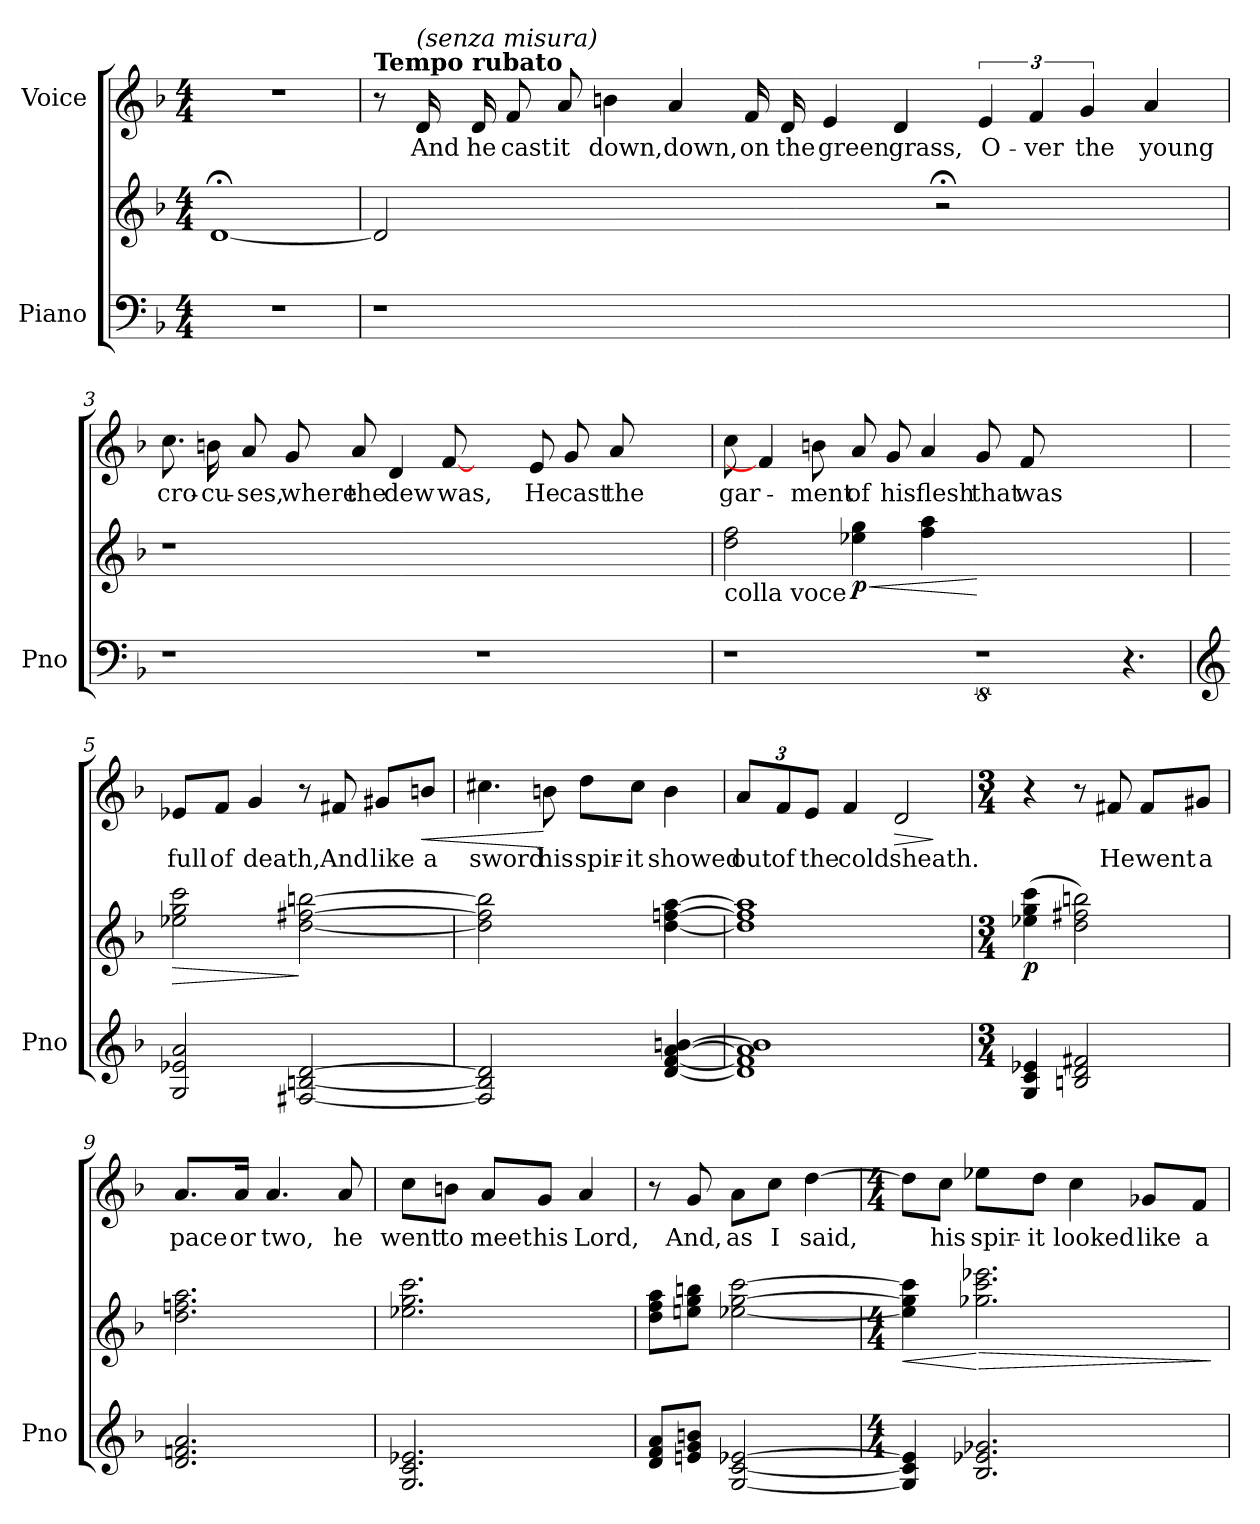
**kern	**kern	**dynam	**kern	**text	**dynam
*part2	*part2	*part2	*part1	*part1	*part1
*staff3	*staff2	*staff2/3	*staff1	*staff1	*staff1
*I"Piano	*	*	*I"Voice	*	*
*I'Pno	*	*	*	*	*
*clefF4	*clefG2	*	*clefG2	*	*
*k[b-]	*k[b-]	*	*k[b-]	*	*
*M4/4	*M4/4	*	*M4/4	*	*
=1	=1	=1	=1	=1	=1
1r	[1d;<	.	1r	.	.
=2	=2	=2	=2	=2	=2
!	!	!	!LO:TX:a:B:t=Tempo rubato	!	!
1r	2d/]	.	8r	.	.
!	!	!	!LO:TX:a:i:t=(senza misura)	!	!
!	!	!	!	!LO:LY:b	!
.	.	.	16d/	And	.
!	!	!	!	!LO:LY:b	!
.	.	.	16d/	he	.
!	!	!	!	!LO:LY:b	!
.	.	.	8f/	cast	.
!	!	!	!	!LO:LY:b	!
.	.	.	8a/	it	.
!	!	!	!	!LO:LY:b	!
.	2ryy	.	4bn\	down,	.
!	!	!	!	!LO:LY:b	!
.	.	.	4a/	down,	.
!	!	!	!	!LO:LY:b	!
1ryy	2ryy	.	16f/	on	.
!	!	!	!	!LO:LY:b	!
.	.	.	16d/	the	.
!	!	!	!	!LO:LY:b	!
.	.	.	4e/	green	.
!	!	!	!	!LO:LY:b	!
.	.	.	4d/	grass,	.
.	2r;<	.	.	.	.
!	!	!	!	!LO:LY:b	!
.	.	.	6e/	O-	.
!	!	!	!	!LO:LY:b	!
.	.	.	6f/	-ver	.
!	!	!	!	!LO:LY:b	!
.	.	.	6g/	the	.
4.ryy	4ryy	.	.	.	.
!	!	!	!	!LO:LY:b	!
.	.	.	4a/	young	.
.	8ryy	.	.	.	.
!!LO:LB:g=z
=3	=3	=3	=3	=3	=3
!	!	!	!	!LO:LY:b	!
1r	1r	.	8.cc\	cro-	.
!	!	!	!	!LO:LY:b	!
.	.	.	16bn\	-cu-	.
!	!	!	!	!LO:LY:b	!
.	.	.	8a/	-ses,	.
!	!	!	!	!LO:LY:b	!
.	.	.	8g/	where	.
!	!	!	!	!LO:LY:b	!
.	.	.	8a/	the	.
!	!	!	!	!LO:LY:b	!
.	.	.	4d/	dew	.
!	!	!	!	!LO:LY:b	!
.	.	.	[8f/	was,	.
1r	2ryy	.	4ryy	.	.
!	!	!	!	!LO:LY:b	!
.	.	.	8e/	He	.
!	!	!	!	!LO:LY:b	!
.	.	.	8g/	cast	.
!	!	!	!	!LO:LY:b	!
.	2ryy	.	8a/	the	.
.	.	.	4.ryy	.	.
=4	=4	=4	=4	=4	=4
!	!LO:TX:b:t=colla voce	!	!	!	!
!	!	!	!	!LO:LY:b	!
1r	2dd\ 2ff\	.	8cc\	gar-	.
.	.	.	4f/]	.	.
!	!	!	!	!LO:LY:b	!
.	.	.	8bn\	-ment	.
!	!	!LO:HP:b	!	!LO:LY:b	!
!	!	!LO:DY:n=1:b	!	!	!
.	4ee-X\ 4gg\	< p	8a/	of	.
!	!	!	!	!LO:LY:b	!
.	.	.	8g/	his	.
!	!	!	!	!LO:LY:b	!
.	4ff\ 4aa\	.	4a/	flesh	.
!	!	!	!	!LO:LY:b	!
8%5r	1ryy	[	8g/	that	.
!	!	!	!	!LO:LY:b	!
.	.	.	8f/	was	.
.	.	.	2.ryy	.	.
4.r	.	.	.	.	.
!!LO:LB:g=z
=5	=5	=5	=5	=5	=5
*clefG2	*	*	*	*	*
!	!	!LO:HP:b	!	!LO:LY:b	!
2G/ 2e-X/ 2a/	2ee-X\ 2gg\ 2ccc\	>	8e-X/L	full	.
!	!	!	!	!LO:LY:b	!
.	.	.	8f/J	of	.
!	!	!	!	!LO:LY:b	!
.	.	.	4g/	death,	.
[2F#X/ [2Bn/ [2d/	[2dd\ [2ff#X\ [2bbn\	]	8r	.	.
!	!	!	!	!LO:LY:b	!
.	.	.	8f#X/	And	.
!	!	!	!	!LO:LY:b	!
.	.	.	8g#X/L	like	.
!	!	!	!	!LO:LY:b	!LO:HP:b
.	.	.	8bn/J	a	<
=6	=6	=6	=6	=6	=6
!	!	!	!	!LO:LY:b	!
2F#/] 2B/] 2d/]	2dd\] 2ff#\] 2bb\]	.	4.cc#X\	sword	.
!	!	!	!	!LO:LY:b	!
.	.	.	8bn\	his	[
!	!	!	!	!LO:LY:b	!
4ryy	4ryy	.	8dd\L	spir-	.
!	!	!	!	!LO:LY:b	!
.	.	.	8cc#\J	-it	.
!	!	!	!	!LO:LY:b	!
[4d/ [4f/ [4a/ [4bn/	[4dd\ [4ffn\ [4aa\	.	4b\	showed	.
=7	=7	=7	=7	=7	=7
!	!	!	!	!LO:LY:b	!
1d] 1f] 1a] 1b]	1dd] 1ff] 1aa]	.	12a/L	out	.
!	!	!	!	!LO:LY:b	!
.	.	.	12f/	of	.
!	!	!	!	!LO:LY:b	!
.	.	.	12e/J	the	.
!	!	!	!	!LO:LY:b	!
.	.	.	4f/	cold	.
!	!	!	!	!LO:LY:b	!LO:HP:b
.	.	.	2d/	sheath.	>
.	.	.	.	.	]
!!LO:PB:g=z
=8	=8	=8	=8	=8	=8
*M3/4	*M3/4	*	*M3/4	*	*
!	!	!LO:DY:b	!	!	!
4G/ 4c/ 4e-X/	(>4ee-X\ 4gg\ 4ccc\	p	4r	.	.
2Bn/ 2d/ 2f#X/	2dd\ 2ff#X\ 2bbn\)	.	8r	.	.
!	!	!	!	!LO:LY:b	!
.	.	.	8f#X/	He	.
!	!	!	!	!LO:LY:b	!
.	.	.	8f#/L	went	.
!	!	!	!	!LO:LY:b	!
.	.	.	8g#X/J	a	.
=9	=9	=9	=9	=9	=9
!	!	!	!	!LO:LY:b	!
2.d/ 2.fn/ 2.a/	2.dd\ 2.ffn\ 2.aa\	.	8.a/L	pace	.
!	!	!	!	!LO:LY:b	!
.	.	.	16a/Jk	or	.
!	!	!	!	!LO:LY:b	!
.	.	.	4.a/	two,	.
!	!	!	!	!LO:LY:b	!
.	.	.	8a/	he	.
=10	=10	=10	=10	=10	=10
!	!	!	!	!LO:LY:b	!
2.G/ 2.c/ 2.e-X/	2.ee-X\ 2.gg\ 2.ccc\	.	8cc\L	went	.
!	!	!	!	!LO:LY:b	!
.	.	.	8bn\J	to	.
!	!	!	!	!LO:LY:b	!
.	.	.	8a/L	meet	.
!	!	!	!	!LO:LY:b	!
.	.	.	8g/J	his	.
!	!	!	!	!LO:LY:b	!
.	.	.	4a/	Lord,	.
!!LO:LB:g=z
=11	=11	=11	=11	=11	=11
8d/ 8f/ 8a/L	8dd\ 8ff\ 8aa\L	.	8r	.	.
!	!	!	!	!LO:LY:b	!
8en/ 8g/ 8bn/J	8een\ 8gg\ 8bbn\J	.	8g/	And,	.
!	!	!	!	!LO:LY:b	!
[2G/ [2c/ [2e-X/	[2ee-X\ [2gg\ [2ccc\	.	8a\L	as	.
!	!	!	!	!LO:LY:b	!
.	.	.	8cc\J	I	.
!	!	!	!	!LO:LY:b	!
.	.	.	[4dd\	said,	.
=12	=12	=12	=12	=12	=12
*M4/4	*M4/4	*	*M4/4	*	*
!	!	!LO:HP:b	!	!	!
4G/] 4c/] 4e-/]	4ee-\] 4gg\] 4ccc\]	<	8dd\L]	.	.
!	!	!	!	!LO:LY:b	!
.	.	.	8cc\J	his	.
!	!	!LO:HP:n=1:b	!	!LO:LY:b	!
2.B-/ 2.e-X/ 2.g-X/	2.gg-X\ 2.ccc\ 2.eee-X\	[ >	8ee-X\L	spir-	.
!	!	!	!	!LO:LY:b	!
.	.	.	8dd\J	-it	.
!	!	!	!	!LO:LY:b	!
.	.	.	4cc\	looked	.
!	!	!	!	!LO:LY:b	!
.	.	.	8g-X/L	like	.
!	!	!	!	!LO:LY:b	!
.	.	.	8f/J	a	.
.	.	]	.	.	.
=	=	=	=	=	=
*-	*-	*-	*-	*-	*-
